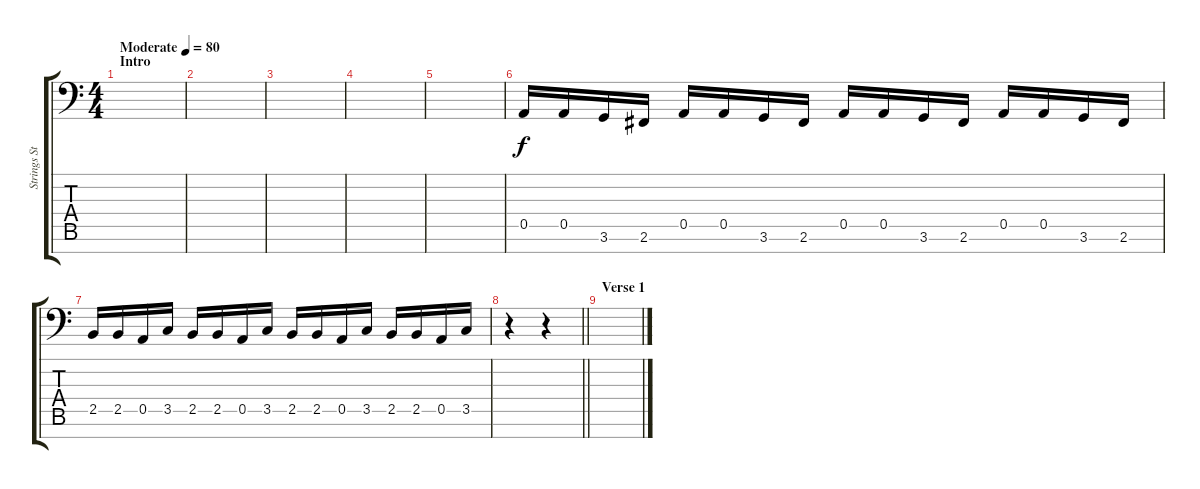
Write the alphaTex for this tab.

\track ("Strings Stac" "Strings St") {instrument stringensemble1}
\staff {score tabs}
\tuning (E4 B3 G3 D3 A2 E2 C-1) {hide}
\ts (4 4)
\section ("" "Intro")
\tempo (80 "Moderate")
\clef f4
\ks c
|
|
|
|
|
0.5.16 0.5.16 3.6.16 2.6.16 0.5.16 0.5.16 3.6.16 2.6.16 0.5.16 0.5.16 3.6.16 2.6.16 0.5.16 0.5.16 3.6.16 2.6.16 |
2.5.16 2.5.16 0.5.16 3.5.16 2.5.16 2.5.16 0.5.16 3.5.16 2.5.16 2.5.16 0.5.16 3.5.16 2.5.16 2.5.16 0.5.16 3.5.16 |
\barLineRight lightlight
r.4 r.4 |
\section ("" "Verse 1")
